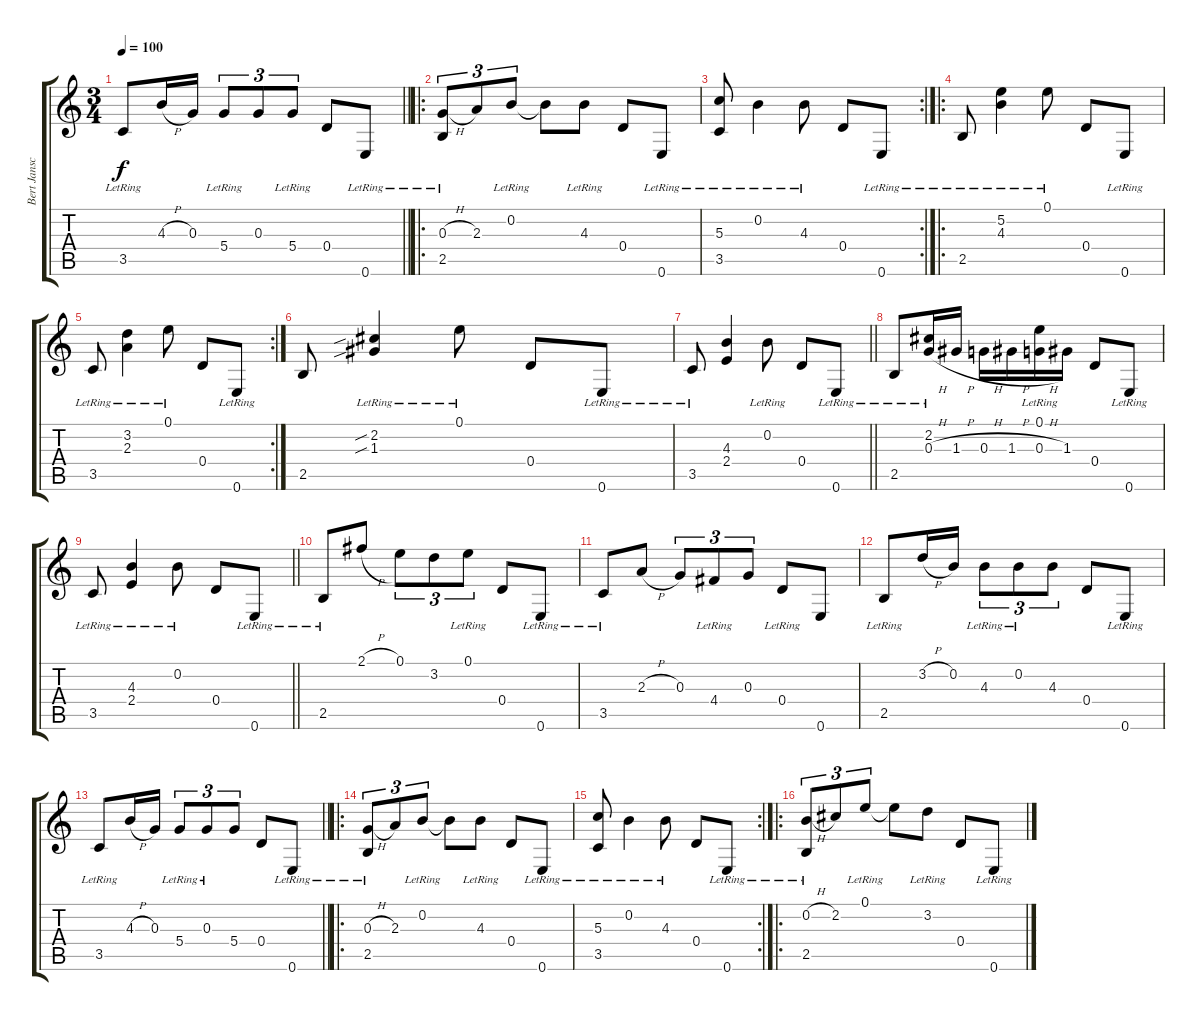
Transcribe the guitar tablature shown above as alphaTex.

\track ("Bert Jansch" "Bert Jansc") {instrument acousticguitarsteel}
\staff {score tabs}
\tuning (E4 B3 G3 D3 A2 E2) {hide}
\ts (3 4)
\tempo 100
\clef g2
\barLineRight lightlight
\ks c
3.5{lr}.8{dy f} 4.3{h}.16 0.3.16 5.4{lr}.8{tu (3 2)} 0.3.8{tu (3 2)} 5.4{lr}.8{tu (3 2)} 0.4.8 0.6{lr}.8 |
\ro
(0.3{h} 2.5{lr}).8{tu (3 2)} 2.3.8{tu (3 2)} 0.2{lr}.8{tu (3 2)} 0.2{t}.8 4.3{lr}.8 0.4.8 0.6{lr}.8 |
\rc 2
(5.3 3.5{lr}).8 0.2{lr}.4 4.3{lr}.8 0.4.8 0.6{lr}.8 |
\ro
2.5{lr}.8 (5.2{lr} 4.3{lr}).4 0.1{lr}.8 0.4.8 0.6{lr}.8 |
\rc 2
3.5{lr}.8 (3.2{lr} 2.3{lr}).4 0.1{lr}.8 0.4.8 0.6{lr}.8 |
2.5.8 (2.2{sib lr} 1.3{sib lr}).4 0.1{lr}.8 0.4.8 0.6{lr}.8 |
\barLineRight lightlight
3.5{lr}.8 (4.3 2.4).4 0.2{lr}.8 0.4.8 0.6{lr}.8 |
2.5{lr}.8 (2.2{lr} 0.3{h}).16 1.3{h}.16 0.3{h}.16 1.3{h}.16 (0.1{lr} 0.3{h}).16 1.3.16 0.4.8 0.6{lr}.8 |
\barLineRight lightlight
3.5{lr}.8 (4.3{lr} 2.4{lr}).4 0.2{lr}.8 0.4.8 0.6{lr}.8 |
2.5{lr}.8 2.1{h}.8 0.1.8{tu (3 2)} 3.2.8{tu (3 2)} 0.1{lr}.8{tu (3 2)} 0.4.8 0.6{lr}.8 |
3.5{lr}.8 2.3{h}.8 0.3.8{tu (3 2)} 4.4{lr}.8{tu (3 2)} 0.3.8{tu (3 2)} 0.4{lr}.8 0.6.8 |
2.5{lr}.8 3.2{h}.16 0.2.16 4.3{lr}.8{tu (3 2)} 0.2{lr}.8{tu (3 2)} 4.3.8{tu (3 2)} 0.4.8 0.6{lr}.8 |
\barLineRight lightlight
3.5{lr}.8 4.3{h}.16 0.3.16 5.4{lr}.8{tu (3 2)} 0.3{lr}.8{tu (3 2)} 5.4.8{tu (3 2)} 0.4.8 0.6{lr}.8 |
\ro
(0.3{h} 2.5{lr}).8{tu (3 2)} 2.3.8{tu (3 2)} 0.2{lr}.8{tu (3 2)} 0.2{t}.8 4.3{lr}.8 0.4.8 0.6{lr}.8 |
\rc 2
(5.3 3.5{lr}).8 0.2{lr}.4 4.3{lr}.8 0.4.8 0.6{lr}.8 |
\ro
(0.2{h} 2.5{lr}).8{tu (3 2)} 2.2.8{tu (3 2)} 0.1{lr}.8{tu (3 2)} 0.1{t}.8 3.2{lr}.8 0.4.8 0.6{lr}.8
